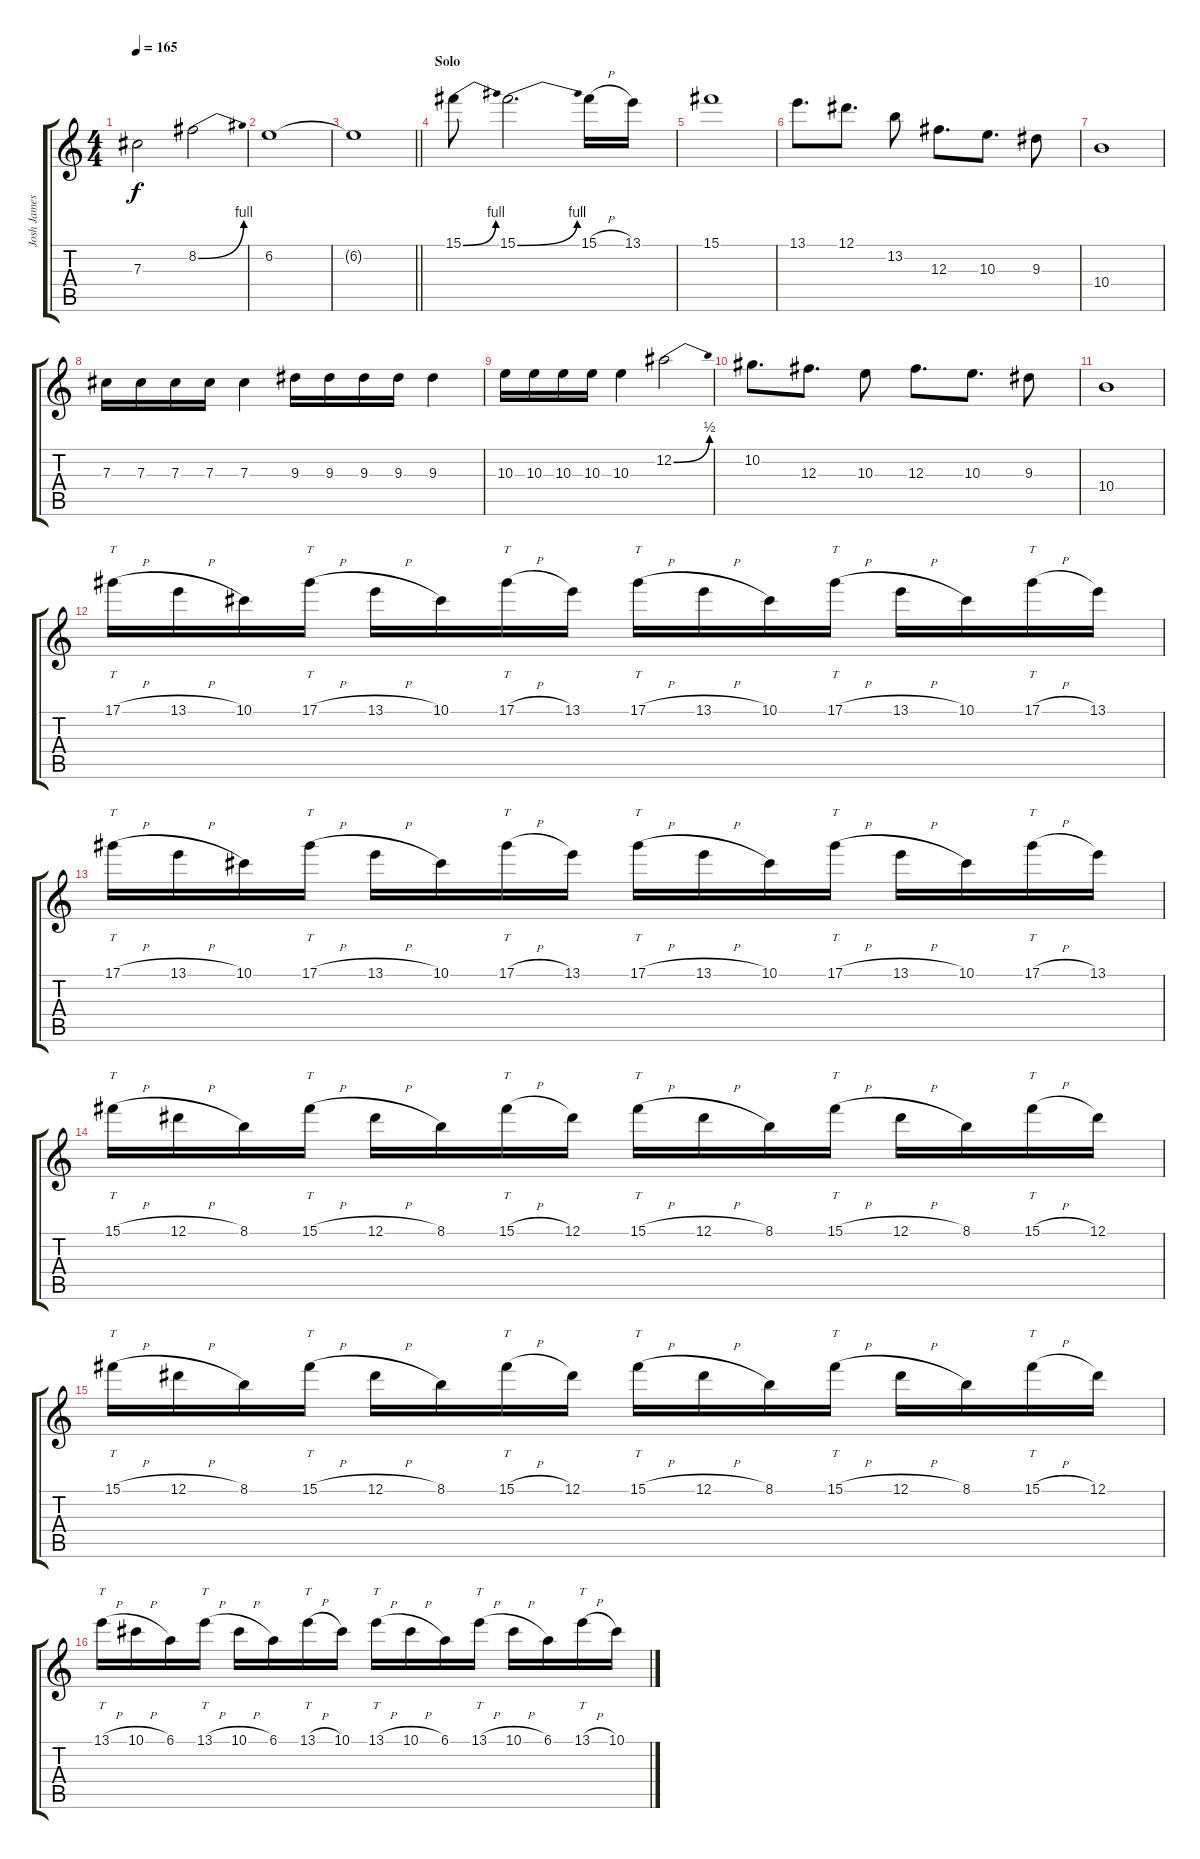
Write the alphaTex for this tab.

\track ("Josh James" "Josh James") {instrument distortionguitar}
\staff {score tabs}
\tuning (Eb4 Bb3 Gb3 Db3 Ab2 Db2) {hide}
\ts (4 4)
\tempo 165
\clef g2
\ks c
7.3{t}.2{dy f} 8.2{be (bend 0 0 60 4)}.2 |
6.2.1 |
\barLineRight lightlight
6.2{t}.1 |
\section ("" "Solo")
15.1{be (bend 0 0 60 4)}.8 15.1{be (bend 0 0 60 4)}.2{d} 15.1{h}.16 13.1.16 |
15.1.1 |
13.1.8{d} 12.1.8{d} 13.2.8 12.3.8{d} 10.3.8{d} 9.3.8 |
10.4.1 |
7.3.16 7.3.16 7.3.16 7.3.16 7.3.4 9.3.16 9.3.16 9.3.16 9.3.16 9.3.4 |
10.3.16 10.3.16 10.3.16 10.3.16 10.3.4 12.2{be (bend 0 0 60 2)}.2 |
10.2.8{d} 12.3.8{d} 10.3.8 12.3.8{d} 10.3.8{d} 9.3.8 |
10.4.1 |
17.1{h}.16{tt} 13.1{h}.16 10.1.16 17.1{h}.16{tt} 13.1{h}.16 10.1.16 17.1{h}.16{tt} 13.1.16 17.1{h}.16{tt} 13.1{h}.16 10.1.16 17.1{h}.16{tt} 13.1{h}.16 10.1.16 17.1{h}.16{tt} 13.1.16 |
17.1{h}.16{tt} 13.1{h}.16 10.1.16 17.1{h}.16{tt} 13.1{h}.16 10.1.16 17.1{h}.16{tt} 13.1.16 17.1{h}.16{tt} 13.1{h}.16 10.1.16 17.1{h}.16{tt} 13.1{h}.16 10.1.16 17.1{h}.16{tt} 13.1.16 |
15.1{h}.16{tt} 12.1{h}.16 8.1.16 15.1{h}.16{tt} 12.1{h}.16 8.1.16 15.1{h}.16{tt} 12.1.16 15.1{h}.16{tt} 12.1{h}.16 8.1.16 15.1{h}.16{tt} 12.1{h}.16 8.1.16 15.1{h}.16{tt} 12.1.16 |
15.1{h}.16{tt} 12.1{h}.16 8.1.16 15.1{h}.16{tt} 12.1{h}.16 8.1.16 15.1{h}.16{tt} 12.1.16 15.1{h}.16{tt} 12.1{h}.16 8.1.16 15.1{h}.16{tt} 12.1{h}.16 8.1.16 15.1{h}.16{tt} 12.1.16 |
13.1{h}.16{tt} 10.1{h}.16 6.1.16 13.1{h}.16{tt} 10.1{h}.16 6.1.16 13.1{h}.16{tt} 10.1.16 13.1{h}.16{tt} 10.1{h}.16 6.1.16 13.1{h}.16{tt} 10.1{h}.16 6.1.16 13.1{h}.16{tt} 10.1.16
